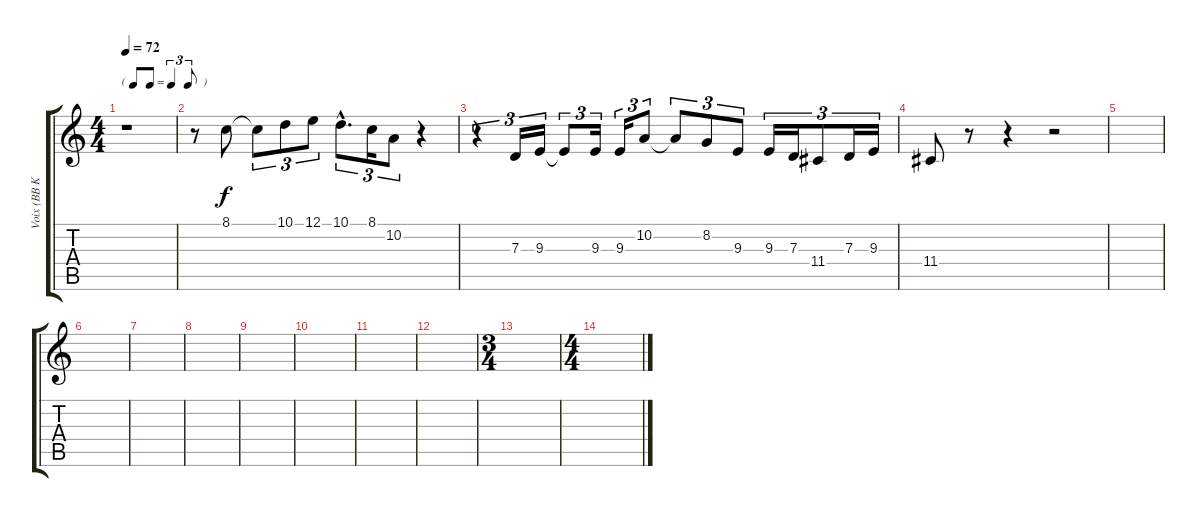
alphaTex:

\track ("Voix (BB King)" "Voix (BB K") {instrument tangoaccordion}
\staff {score tabs}
\tuning (E4 B3 G3 D3 A2 E2) {hide}
\ts (4 4)
\tf triplet8th
\tempo 72
\clef g2
\ks c
r.1{dy f} |
r.8 8.1.8 8.1{t}.8{tu (3 2)} 10.1.8{tu (3 2)} 12.1.8{tu (3 2)} 10.1{hac}.8{d tu (3 2)} 8.1.16{tu (3 2)} 10.2.8{tu (3 2)} r.4 |
r.4{tu (3 2)} 7.3.16{tu (3 2)} 9.3.16{tu (3 2)} 9.3{t}.8{tu (3 2)} 9.3.16{tu (3 2)} 9.3.16{tu (3 2)} 10.2.8{tu (3 2)} 10.2{t}.8{tu (3 2)} 8.2.8{tu (3 2)} 9.3.8{tu (3 2)} 9.3.16{tu (3 2)} 7.3.16{tu (3 2)} 11.4.8{tu (3 2)} 7.3.16{tu (3 2)} 9.3.16{tu (3 2)} |
11.4.8 r.8 r.4 r.2 |
|
|
|
|
|
|
|
|
\ts (3 4)
|
\ts (4 4)
